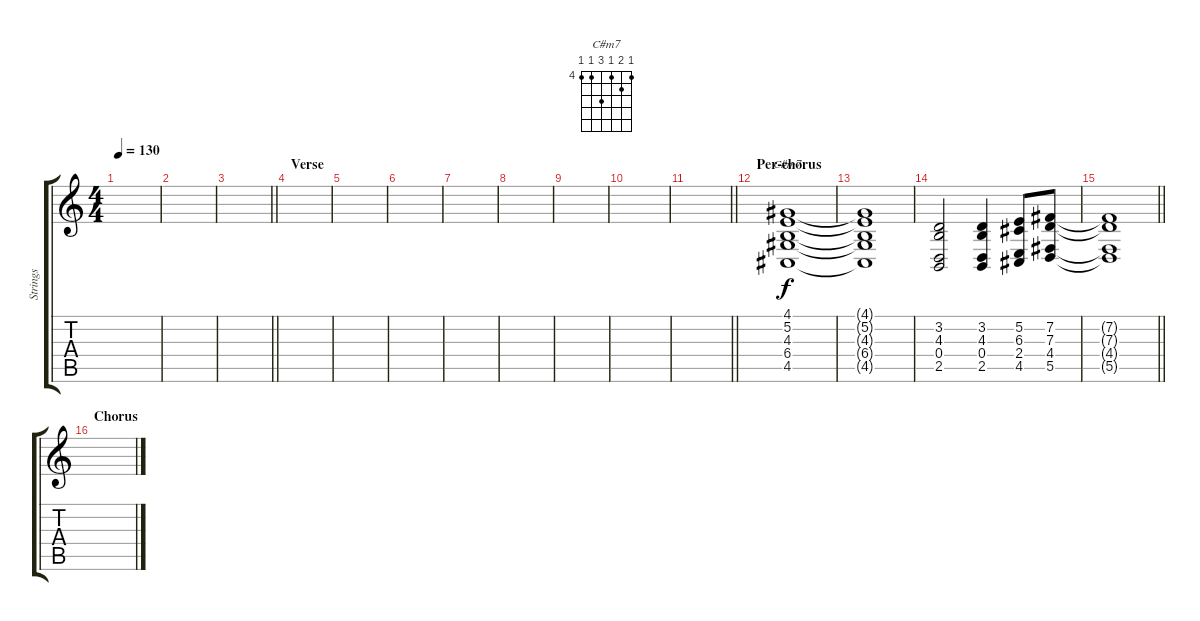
\track ("Strings" "Strings") {instrument stringensemble1}
\staff {score tabs}
\tuning (E4 B3 G3 D3 A2 E2) {hide}
\chord ("C#m7" 4 5 4 6 4 4) {firstfret 4}
\ts (4 4)
\tempo 130
\clef g2
\ks c
|
|
\barLineRight lightlight
|
\section ("" "Verse")
|
|
|
|
|
|
|
\barLineRight lightlight
|
\section ("" "Per-chorus")
(4.1 5.2 4.3 6.4 4.5).1{ch "C#m7"} |
(4.1{t} 5.2{t} 4.3{t} 6.4{t} 4.5{t}).1 |
(3.2 4.3 0.4 2.5).2 (3.2 4.3 0.4 2.5).4 (5.2 6.3 2.4 4.5).8 (7.2 7.3 4.4 5.5).8 |
\barLineRight lightlight
(7.2{t} 7.3{t} 4.4{t} 5.5{t}).1 |
\section ("" "Chorus")
